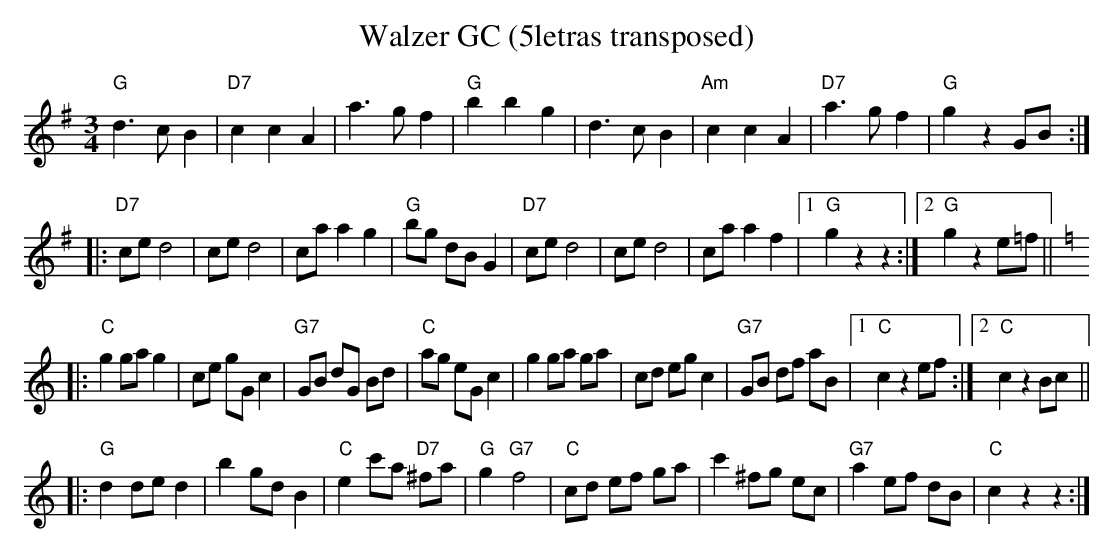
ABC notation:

X:1
T: Walzer GC (5letras transposed)
M:3/4
L:1/4
K:G transpose=3 %%MIDI gchordon
"G"d>cB | "D7"ccA | a>gf | "G"bbg | d>cB | "Am"ccA | "D7"a>gf | "G"gzG/B/ :|
 |: "D7"c/e/d2 | c/e/d2 | c/a/ag | "G"b/g/ d/B/G | "D7"c/e/d2 | c/e/d2 | c/a/af |1 "G"gzz :|2 "G"gze/=f/ || [K:C]
 |: "C"gg/a/g | c/e/ g/G/c | "G7"G/B/ d/G/ B/d/ | "C"a/g/ e/G/c | gg/a/ g/a/ | c/d/ e/g/ c | "G7"G/B/ d/f/ a/B/ |1 "C"cze/f/ :|2 "C"czB/c/ ||
 |: "G"dd/e/d | b g/d/B | "C"e c'/a/ "D7"^f/a/ | "G"g"G7"f2 | "C"c/d/ e/f/ g/a/ | c' ^f/g/ e/c/ | "G7"a e/f/ d/B/ | "C"czz :|
